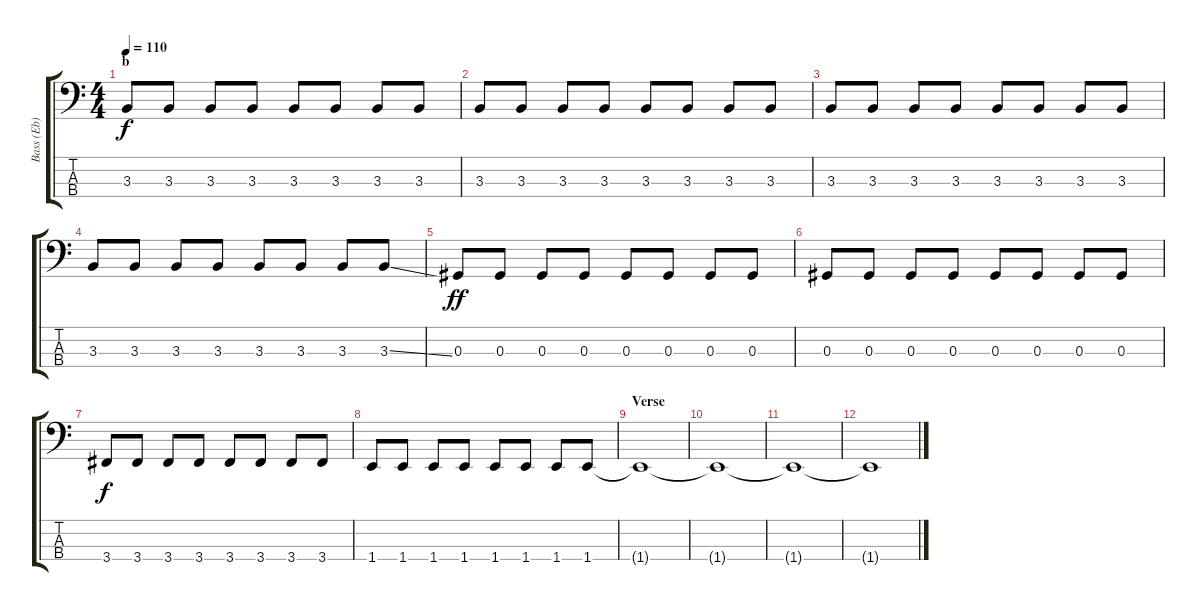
\track ("Bass (Eb)" "Bass (Eb)") {instrument electricbassfinger}
\staff {score tabs}
\tuning (Gb2 Db2 Ab1 Eb1) {hide}
\ts (4 4)
\section ("" "b")
\tempo 110
\clef f4
\ks c
3.3.8{dy f} 3.3.8 3.3.8 3.3.8 3.3.8 3.3.8 3.3.8 3.3.8 |
3.3.8 3.3.8 3.3.8 3.3.8 3.3.8 3.3.8 3.3.8 3.3.8 |
3.3.8 3.3.8 3.3.8 3.3.8 3.3.8 3.3.8 3.3.8 3.3.8 |
3.3.8 3.3.8 3.3.8 3.3.8 3.3.8 3.3.8 3.3.8 3.3{ss}.8 |
0.3.8{dy ff} 0.3.8 0.3.8 0.3.8 0.3.8 0.3.8 0.3.8 0.3.8 |
0.3.8 0.3.8 0.3.8 0.3.8 0.3.8 0.3.8 0.3.8 0.3.8 |
3.4.8{dy f} 3.4.8 3.4.8 3.4.8 3.4.8 3.4.8 3.4.8 3.4.8 |
1.4.8 1.4.8 1.4.8 1.4.8 1.4.8 1.4.8 1.4.8 1.4.8 |
\section ("" "Verse")
1.4{t}.1 |
1.4{t}.1 |
1.4{t}.1{volume 0} |
1.4{t}.1
